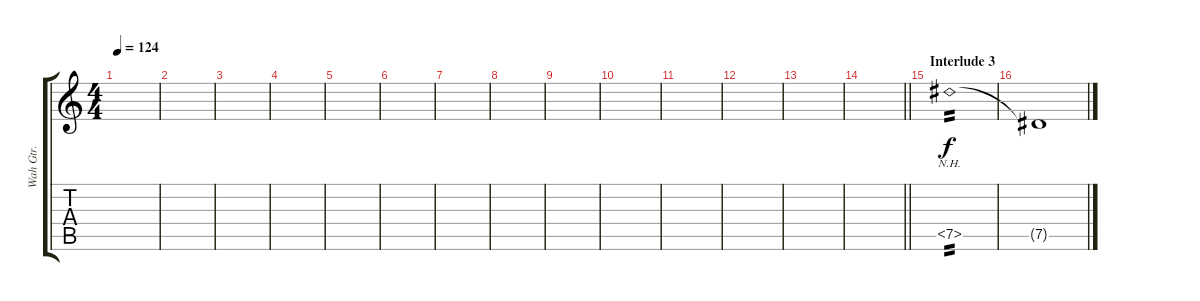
\track ("Wah Gtr." "Wah Gtr.") {instrument distortionguitar}
\staff {score tabs}
\tuning (Eb4 Bb3 Gb3 Db3 Ab2 Eb2) {hide}
\ts (4 4)
\tempo 124
\clef g2
\ks c
|
|
|
|
|
|
|
|
|
|
|
|
|
\barLineRight lightlight
|
\section ("" "Interlude 3")
7.5{nh}.1{tp 2 volume 6 balance 8} |
7.5{t}.1
